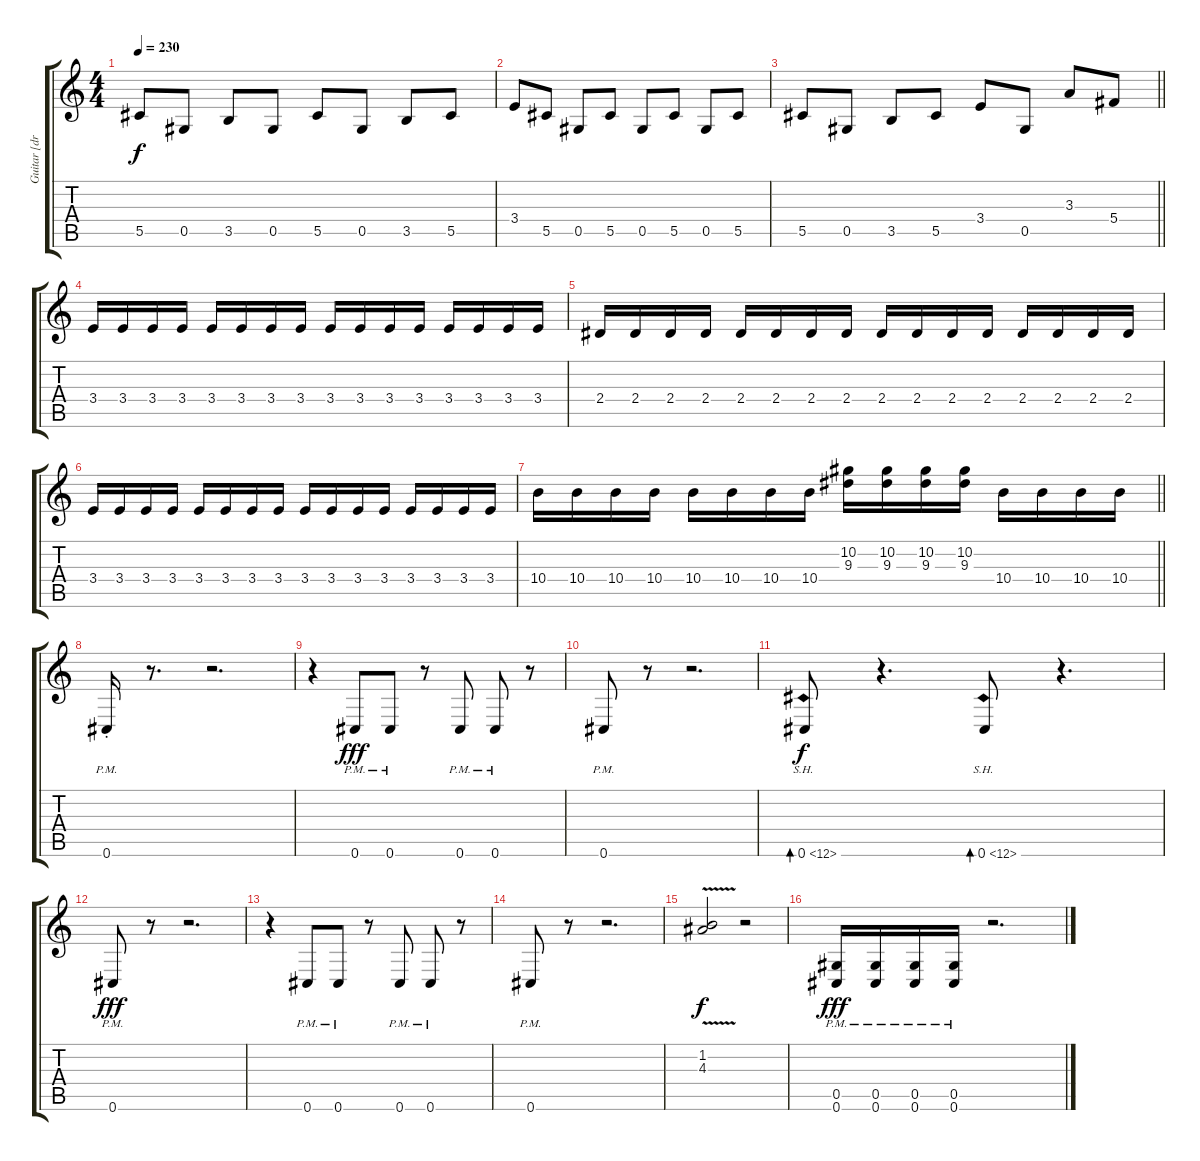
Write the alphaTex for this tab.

\track ("Guitar [drop C#]" "Guitar [dr") {instrument distortionguitar}
\staff {score tabs}
\tuning (Eb4 Bb3 Gb3 Db3 Ab2 Db2) {hide}
\ts (4 4)
\tempo 230
\clef g2
\ks c
5.5.8{dy f} 0.5.8 3.5.8 0.5.8 5.5.8 0.5.8 3.5.8 5.5.8 |
3.4.8 5.5.8 0.5.8 5.5.8 0.5.8 5.5.8 0.5.8 5.5.8 |
\barLineRight lightlight
5.5.8 0.5.8 3.5.8 5.5.8 3.4.8 0.5.8 3.3.8 5.4.8 |
\section ("" "")
3.4.16 3.4.16 3.4.16 3.4.16 3.4.16 3.4.16 3.4.16 3.4.16 3.4.16 3.4.16 3.4.16 3.4.16 3.4.16 3.4.16 3.4.16 3.4.16 |
2.4.16 2.4.16 2.4.16 2.4.16 2.4.16 2.4.16 2.4.16 2.4.16 2.4.16 2.4.16 2.4.16 2.4.16 2.4.16 2.4.16 2.4.16 2.4.16 |
3.4.16 3.4.16 3.4.16 3.4.16 3.4.16 3.4.16 3.4.16 3.4.16 3.4.16 3.4.16 3.4.16 3.4.16 3.4.16 3.4.16 3.4.16 3.4.16 |
\barLineRight lightlight
10.4.16 10.4.16 10.4.16 10.4.16 10.4.16 10.4.16 10.4.16 10.4.16 (10.2 9.3).16 (10.2 9.3).16 (10.2 9.3).16 (10.2 9.3).16 10.4.16 10.4.16 10.4.16 10.4.16 |
\section ("" "")
0.6{pm st}.16 r.8{d} r.2{d} |
r.4 0.6{pm}.8{dy fff} 0.6{pm}.8 r.8 0.6{pm}.8 0.6{pm}.8 r.8 |
0.6{pm}.8 r.8 r.2{d} |
0.6{sh 12}.8{bd 30 dy f} r.4{d} 0.6{sh 12}.8{bd 30} r.4{d} |
0.6{pm}.8{dy fff} r.8 r.2{d} |
r.4 0.6{pm}.8 0.6{pm}.8 r.8 0.6{pm}.8 0.6{pm}.8 r.8 |
0.6{pm}.8 r.8 r.2{d} |
(1.2{v} 4.3{v}).2{dy f} r.2 |
(0.5{pm} 0.6{pm}).16{dy fff} (0.5{pm} 0.6{pm}).16 (0.5{pm} 0.6{pm}).16 (0.5{pm} 0.6{pm}).16 r.2{d}
